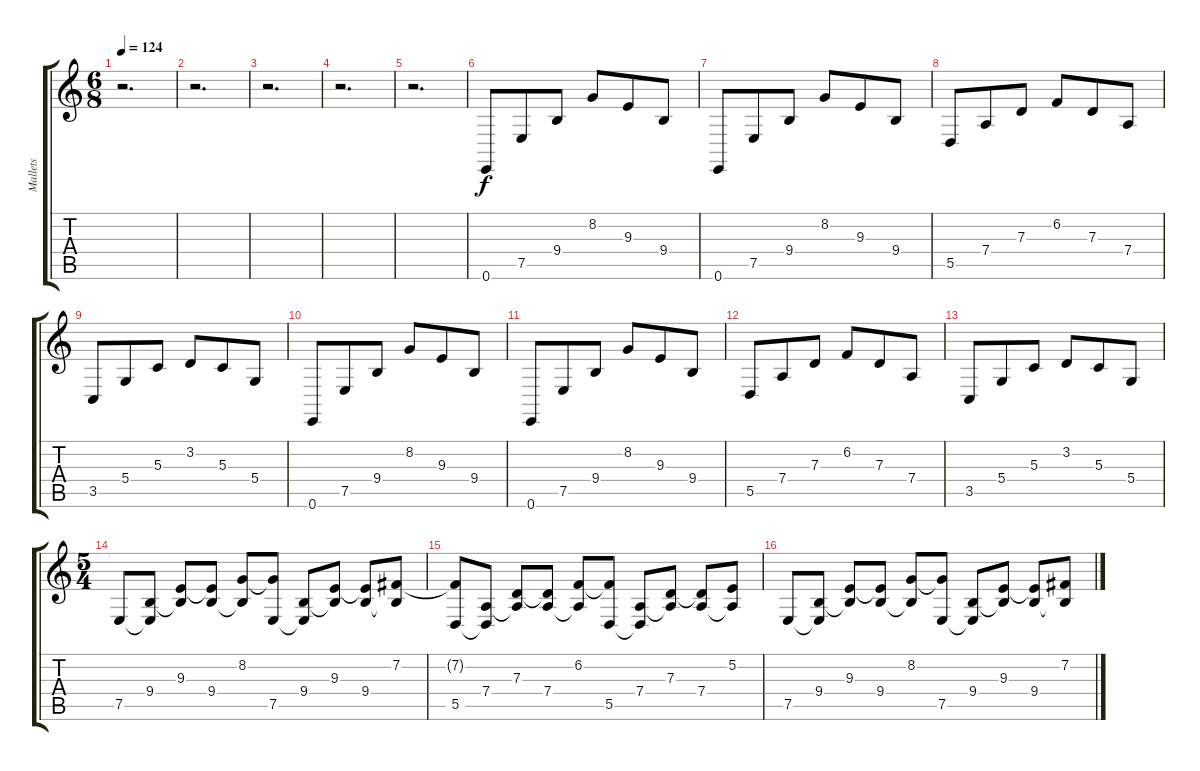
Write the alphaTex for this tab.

\track ("Mallets" "Mallets") {instrument tubularbells}
\staff {score tabs}
\tuning (E4 B3 G3 D3 A2 E2) {hide}
\ts (6 8)
\tempo 124
\clef g2
\ks c
r.2{d dy f} |
r.2{d} |
r.2{d} |
r.2{d} |
r.2{d} |
0.6.8{volume 10 instrument xylophone} 7.5.8 9.4.8 8.2.8 9.3.8 9.4.8 |
0.6.8 7.5.8 9.4.8 8.2.8 9.3.8 9.4.8 |
5.5.8 7.4.8 7.3.8 6.2.8 7.3.8 7.4.8 |
3.5.8 5.4.8 5.3.8 3.2.8 5.3.8 5.4.8 |
0.6.8{volume 10 instrument xylophone} 7.5.8 9.4.8 8.2.8 9.3.8 9.4.8 |
0.6.8 7.5.8 9.4.8 8.2.8 9.3.8 9.4.8 |
5.5.8 7.4.8 7.3.8 6.2.8 7.3.8 7.4.8 |
3.5.8 5.4.8 5.3.8 3.2.8 5.3.8 5.4.8 |
\ts (5 4)
\section ("" "")
7.5.8{volume 8 instrument glockenspiel} (9.4 7.5{t}).8 (9.3 9.4{t}).8 (9.3{t} 9.4).8 (8.2 9.4{t}).8 (8.2{t} 7.5).8 (9.4 7.5{t}).8 (9.3 9.4{t}).8 (9.3{t} 9.4).8 (7.2 9.4{t}).8 |
(7.2{t} 5.5).8 (7.4 5.5{t}).8 (7.3 7.4{t}).8 (7.3{t} 7.4).8 (6.2 7.4{t}).8 (6.2{t} 5.5).8 (7.4 5.5{t}).8 (7.3 7.4{t}).8 (7.3{t} 7.4).8 (5.2 7.4{t}).8 |
7.5.8 (9.4 7.5{t}).8 (9.3 9.4{t}).8 (9.3{t} 9.4).8 (8.2 9.4{t}).8 (8.2{t} 7.5).8 (9.4 7.5{t}).8 (9.3 9.4{t}).8 (9.3{t} 9.4).8 (7.2 9.4{t}).8
